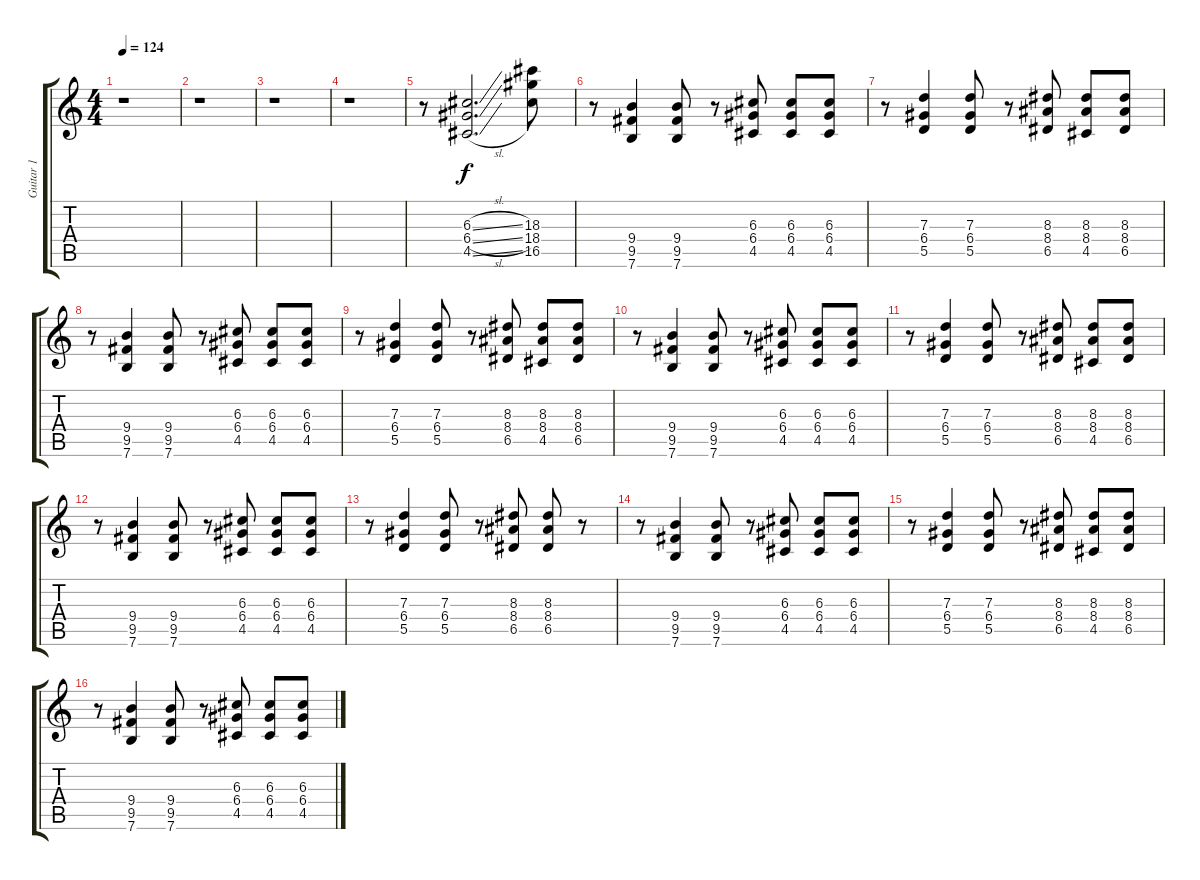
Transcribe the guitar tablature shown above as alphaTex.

\track ("Guitar 1" "Guitar 1") {instrument overdrivenguitar}
\staff {score tabs}
\tuning (E4 B3 G3 D3 A2 E2) {hide}
\ts (4 4)
\tempo 124
\clef g2
\ks c
r.1{dy f} |
r.1 |
r.1 |
r.1 |
r.8 (6.3{sl} 6.4{sl} 4.5{sl}).2{d} (18.3 18.4 16.5).8 |
r.8 (9.4 9.5 7.6).4 (9.4 9.5 7.6).8 r.8 (6.3 6.4 4.5).8 (6.3 6.4 4.5).8 (6.3 6.4 4.5).8 |
r.8 (7.3 6.4 5.5).4 (7.3 6.4 5.5).8 r.8 (8.3 8.4 6.5).8 (8.3 8.4 4.5).8 (8.3 8.4 6.5).8 |
r.8 (9.4 9.5 7.6).4 (9.4 9.5 7.6).8 r.8 (6.3 6.4 4.5).8 (6.3 6.4 4.5).8 (6.3 6.4 4.5).8 |
r.8 (7.3 6.4 5.5).4 (7.3 6.4 5.5).8 r.8 (8.3 8.4 6.5).8 (8.3 8.4 4.5).8 (8.3 8.4 6.5).8 |
r.8 (9.4 9.5 7.6).4 (9.4 9.5 7.6).8 r.8 (6.3 6.4 4.5).8 (6.3 6.4 4.5).8 (6.3 6.4 4.5).8 |
r.8 (7.3 6.4 5.5).4 (7.3 6.4 5.5).8 r.8 (8.3 8.4 6.5).8 (8.3 8.4 4.5).8 (8.3 8.4 6.5).8 |
r.8 (9.4 9.5 7.6).4 (9.4 9.5 7.6).8 r.8 (6.3 6.4 4.5).8 (6.3 6.4 4.5).8 (6.3 6.4 4.5).8 |
r.8 (7.3 6.4 5.5).4 (7.3 6.4 5.5).8 r.8 (8.3 8.4 6.5).8 (8.3 8.4 6.5).8 r.8 |
r.8 (9.4 9.5 7.6).4 (9.4 9.5 7.6).8 r.8 (6.3 6.4 4.5).8 (6.3 6.4 4.5).8 (6.3 6.4 4.5).8 |
r.8 (7.3 6.4 5.5).4 (7.3 6.4 5.5).8 r.8 (8.3 8.4 6.5).8 (8.3 8.4 4.5).8 (8.3 8.4 6.5).8 |
r.8 (9.4 9.5 7.6).4 (9.4 9.5 7.6).8 r.8 (6.3 6.4 4.5).8 (6.3 6.4 4.5).8 (6.3 6.4 4.5).8
